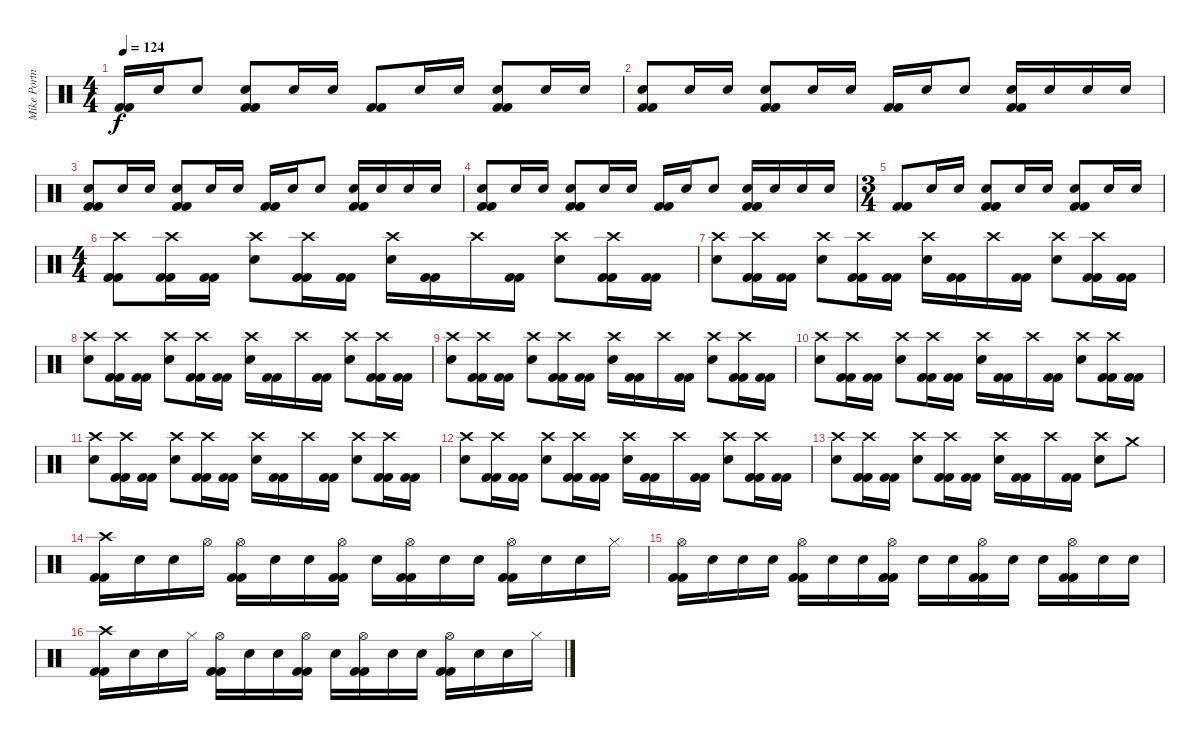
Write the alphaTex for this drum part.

\track ("Mike Portnoy - Drum" "Mike Portn") {instrument percussion}
\staff {score}
\articulation defaults
\ts (4 4)
\tempo 124
\clef neutral
\ks c
("Kick (hit) 2" "Kick (hit) 2").16{dy f} "Snare (hit) 2".16 "Snare (hit) 2".8 ("Snare (hit) 2" "Kick (hit) 2" "Kick (hit) 2").8 "Snare (hit) 2".16 "Snare (hit) 2".16 ("Kick (hit) 2" "Kick (hit) 2").8 "Snare (hit) 2".16 "Snare (hit) 2".16 ("Snare (hit) 2" "Kick (hit) 2" "Kick (hit) 2").8 "Snare (hit) 2".16 "Snare (hit) 2".16 |
("Snare (hit) 2" "Kick (hit) 2" "Kick (hit) 2").8 "Snare (hit) 2".16 "Snare (hit) 2".16 ("Snare (hit) 2" "Kick (hit) 2" "Kick (hit) 2").8 "Snare (hit) 2".16 "Snare (hit) 2".16 ("Kick (hit) 2" "Kick (hit) 2").16 "Snare (hit) 2".16 "Snare (hit) 2".8 ("Snare (hit) 2" "Kick (hit) 2" "Kick (hit) 2").16 "Snare (hit) 2".16 "Snare (hit) 2".16 "Snare (hit) 2".16 |
("Snare (hit) 2" "Kick (hit) 2" "Kick (hit) 2").8 "Snare (hit) 2".16 "Snare (hit) 2".16 ("Snare (hit) 2" "Kick (hit) 2" "Kick (hit) 2").8 "Snare (hit) 2".16 "Snare (hit) 2".16 ("Kick (hit) 2" "Kick (hit) 2").16 "Snare (hit) 2".16 "Snare (hit) 2".8 ("Snare (hit) 2" "Kick (hit) 2" "Kick (hit) 2").16 "Snare (hit) 2".16 "Snare (hit) 2".16 "Snare (hit) 2".16 |
("Snare (hit) 2" "Kick (hit) 2" "Kick (hit) 2").8 "Snare (hit) 2".16 "Snare (hit) 2".16 ("Snare (hit) 2" "Kick (hit) 2" "Kick (hit) 2").8 "Snare (hit) 2".16 "Snare (hit) 2".16 ("Kick (hit) 2" "Kick (hit) 2").16 "Snare (hit) 2".16 "Snare (hit) 2".8 ("Snare (hit) 2" "Kick (hit) 2" "Kick (hit) 2").16 "Snare (hit) 2".16 "Snare (hit) 2".16 "Snare (hit) 2".16 |
\ts (3 4)
("Kick (hit) 2" "Kick (hit) 2").8 "Snare (hit) 2".16 "Snare (hit) 2".16 ("Snare (hit) 2" "Kick (hit) 2" "Kick (hit) 2").8 "Snare (hit) 2".16 "Snare (hit) 2".16 ("Snare (hit) 2" "Kick (hit) 2" "Kick (hit) 2").8 "Snare (hit) 2".16 "Snare (hit) 2".16 |
\ts (4 4)
("Crash high (hit)" "Kick (hit) 2" "Kick (hit) 2").8 ("Crash high (hit)" "Kick (hit) 2" "Kick (hit) 2").16 ("Kick (hit) 2" "Kick (hit) 2").16 ("Crash high (hit)" "Snare (hit) 2").8 ("Crash high (hit)" "Kick (hit) 2" "Kick (hit) 2").16 ("Kick (hit) 2" "Kick (hit) 2").16 ("Crash high (hit)" "Snare (hit) 2").16 ("Kick (hit) 2" "Kick (hit) 2").16 "Crash high (hit)".16 ("Kick (hit) 2" "Kick (hit) 2").16 ("Crash high (hit)" "Snare (hit) 2").8 ("Crash high (hit)" "Kick (hit) 2" "Kick (hit) 2").16 ("Kick (hit) 2" "Kick (hit) 2").16 |
("Crash high (hit)" "Snare (hit) 2").8 ("Crash high (hit)" "Kick (hit) 2" "Kick (hit) 2").16 ("Kick (hit) 2" "Kick (hit) 2").16 ("Crash high (hit)" "Snare (hit) 2").8 ("Crash high (hit)" "Kick (hit) 2" "Kick (hit) 2").16 ("Kick (hit) 2" "Kick (hit) 2").16 ("Crash high (hit)" "Snare (hit) 2").16 ("Kick (hit) 2" "Kick (hit) 2").16 "Crash high (hit)".16 ("Kick (hit) 2" "Kick (hit) 2").16 ("Crash high (hit)" "Snare (hit) 2").8 ("Crash high (hit)" "Kick (hit) 2" "Kick (hit) 2").16 ("Kick (hit) 2" "Kick (hit) 2").16 |
("Crash high (hit)" "Snare (hit) 2").8 ("Crash high (hit)" "Kick (hit) 2" "Kick (hit) 2").16 ("Kick (hit) 2" "Kick (hit) 2").16 ("Crash high (hit)" "Snare (hit) 2").8 ("Crash high (hit)" "Kick (hit) 2" "Kick (hit) 2").16 ("Kick (hit) 2" "Kick (hit) 2").16 ("Crash high (hit)" "Snare (hit) 2").16 ("Kick (hit) 2" "Kick (hit) 2").16 "Crash high (hit)".16 ("Kick (hit) 2" "Kick (hit) 2").16 ("Crash high (hit)" "Snare (hit) 2").8 ("Crash high (hit)" "Kick (hit) 2" "Kick (hit) 2").16 ("Kick (hit) 2" "Kick (hit) 2").16 |
("Crash high (hit)" "Snare (hit) 2").8 ("Crash high (hit)" "Kick (hit) 2" "Kick (hit) 2").16 ("Kick (hit) 2" "Kick (hit) 2").16 ("Crash high (hit)" "Snare (hit) 2").8 ("Crash high (hit)" "Kick (hit) 2" "Kick (hit) 2").16 ("Kick (hit) 2" "Kick (hit) 2").16 ("Crash high (hit)" "Snare (hit) 2").16 ("Kick (hit) 2" "Kick (hit) 2").16 "Crash high (hit)".16 ("Kick (hit) 2" "Kick (hit) 2").16 ("Crash high (hit)" "Snare (hit) 2").8 ("Crash high (hit)" "Kick (hit) 2" "Kick (hit) 2").16 ("Kick (hit) 2" "Kick (hit) 2").16 |
("Crash high (hit)" "Snare (hit) 2").8 ("Crash high (hit)" "Kick (hit) 2" "Kick (hit) 2").16 ("Kick (hit) 2" "Kick (hit) 2").16 ("Crash high (hit)" "Snare (hit) 2").8 ("Crash high (hit)" "Kick (hit) 2" "Kick (hit) 2").16 ("Kick (hit) 2" "Kick (hit) 2").16 ("Crash high (hit)" "Snare (hit) 2").16 ("Kick (hit) 2" "Kick (hit) 2").16 "Crash high (hit)".16 ("Kick (hit) 2" "Kick (hit) 2").16 ("Crash high (hit)" "Snare (hit) 2").8 ("Crash high (hit)" "Kick (hit) 2" "Kick (hit) 2").16 ("Kick (hit) 2" "Kick (hit) 2").16 |
("Crash high (hit)" "Snare (hit) 2").8 ("Crash high (hit)" "Kick (hit) 2" "Kick (hit) 2").16 ("Kick (hit) 2" "Kick (hit) 2").16 ("Crash high (hit)" "Snare (hit) 2").8 ("Crash high (hit)" "Kick (hit) 2" "Kick (hit) 2").16 ("Kick (hit) 2" "Kick (hit) 2").16 ("Crash high (hit)" "Snare (hit) 2").16 ("Kick (hit) 2" "Kick (hit) 2").16 "Crash high (hit)".16 ("Kick (hit) 2" "Kick (hit) 2").16 ("Crash high (hit)" "Snare (hit) 2").8 ("Crash high (hit)" "Kick (hit) 2" "Kick (hit) 2").16 ("Kick (hit) 2" "Kick (hit) 2").16 |
("Crash high (hit)" "Snare (hit) 2").8 ("Crash high (hit)" "Kick (hit) 2" "Kick (hit) 2").16 ("Kick (hit) 2" "Kick (hit) 2").16 ("Crash high (hit)" "Snare (hit) 2").8 ("Crash high (hit)" "Kick (hit) 2" "Kick (hit) 2").16 ("Kick (hit) 2" "Kick (hit) 2").16 ("Crash high (hit)" "Snare (hit) 2").16 ("Kick (hit) 2" "Kick (hit) 2").16 "Crash high (hit)".16 ("Kick (hit) 2" "Kick (hit) 2").16 ("Crash high (hit)" "Snare (hit) 2").8 ("Crash high (hit)" "Kick (hit) 2" "Kick (hit) 2").16 ("Kick (hit) 2" "Kick (hit) 2").16 |
("Crash high (hit)" "Snare (hit) 2").8 ("Crash high (hit)" "Kick (hit) 2" "Kick (hit) 2").16 ("Kick (hit) 2" "Kick (hit) 2").16 ("Crash high (hit)" "Snare (hit) 2").8 ("Crash high (hit)" "Kick (hit) 2" "Kick (hit) 2").16 ("Kick (hit) 2" "Kick (hit) 2").16 ("Crash high (hit)" "Snare (hit) 2").16 ("Kick (hit) 2" "Kick (hit) 2").16 "Crash high (hit)".16 ("Kick (hit) 2" "Kick (hit) 2").16 ("Crash high (hit)" "Snare (hit) 2").8 "Crash medium (hit)".8 |
("Crash high (hit)" "Kick (hit) 2" "Kick (hit) 2").16 "Snare (hit) 2".16 "Snare (hit) 2".16 "Hi-Hat (open)".16 ("Hi-Hat (open)" "Kick (hit) 2" "Kick (hit) 2").16 "Snare (hit) 2".16 "Snare (hit) 2".16 ("Hi-Hat (open)" "Kick (hit) 2" "Kick (hit) 2").16 "Snare (hit) 2".16 ("Hi-Hat (open)" "Kick (hit) 2" "Kick (hit) 2").16 "Snare (hit) 2".16 "Snare (hit) 2".16 ("Hi-Hat (open)" "Kick (hit) 2" "Kick (hit) 2").16 "Snare (hit) 2".16 "Snare (hit) 2".16 "Hi-Hat (closed)".16 |
("Hi-Hat (open)" "Kick (hit) 2" "Kick (hit) 2").16 "Snare (hit) 2".16 "Snare (hit) 2".16 "Snare (hit) 2".16 ("Hi-Hat (open)" "Kick (hit) 2" "Kick (hit) 2").16 "Snare (hit) 2".16 "Snare (hit) 2".16 ("Hi-Hat (open)" "Kick (hit) 2" "Kick (hit) 2").16 "Snare (hit) 2".16 "Snare (hit) 2".16 ("Hi-Hat (open)" "Kick (hit) 2" "Kick (hit) 2").16 "Snare (hit) 2".16 "Snare (hit) 2".16 ("Hi-Hat (open)" "Kick (hit) 2" "Kick (hit) 2").16 "Snare (hit) 2".16 "Snare (hit) 2".16 |
("Crash high (hit)" "Kick (hit) 2" "Kick (hit) 2").16 "Snare (hit) 2".16 "Snare (hit) 2".16 "Hi-Hat (closed)".16 ("Hi-Hat (open)" "Kick (hit) 2" "Kick (hit) 2").16 "Snare (hit) 2".16 "Snare (hit) 2".16 ("Hi-Hat (open)" "Kick (hit) 2" "Kick (hit) 2").16 "Snare (hit) 2".16 ("Hi-Hat (open)" "Kick (hit) 2" "Kick (hit) 2").16 "Snare (hit) 2".16 "Snare (hit) 2".16 ("Hi-Hat (open)" "Kick (hit) 2" "Kick (hit) 2").16 "Snare (hit) 2".16 "Snare (hit) 2".16 "Hi-Hat (closed)".16
